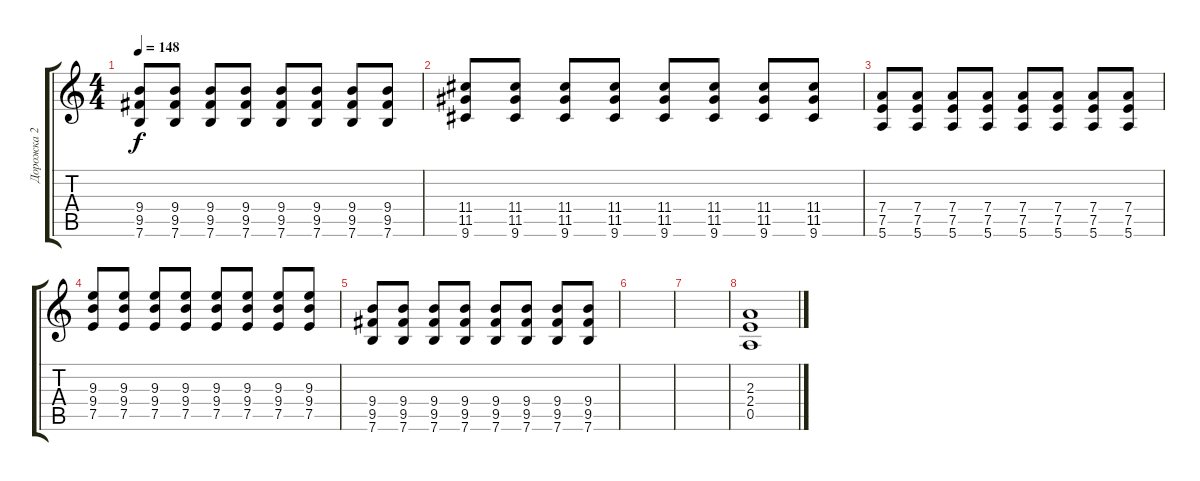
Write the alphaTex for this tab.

\track ("Дорожка 2" "Дорожка 2") {instrument overdrivenguitar}
\staff {score tabs}
\tuning (E4 B3 G3 D3 A2 E2) {hide}
\ts (4 4)
\tempo 148
\clef g2
\ks c
(9.4 9.5 7.6).8{dy f} (9.4 9.5 7.6).8 (9.4 9.5 7.6).8 (9.4 9.5 7.6).8 (9.4 9.5 7.6).8 (9.4 9.5 7.6).8 (9.4 9.5 7.6).8 (9.4 9.5 7.6).8 |
(11.4 11.5 9.6).8 (11.4 11.5 9.6).8 (11.4 11.5 9.6).8 (11.4 11.5 9.6).8 (11.4 11.5 9.6).8 (11.4 11.5 9.6).8 (11.4 11.5 9.6).8 (11.4 11.5 9.6).8 |
(7.4 7.5 5.6).8 (7.4 7.5 5.6).8 (7.4 7.5 5.6).8 (7.4 7.5 5.6).8 (7.4 7.5 5.6).8 (7.4 7.5 5.6).8 (7.4 7.5 5.6).8 (7.4 7.5 5.6).8 |
(9.3 9.4 7.5).8 (9.3 9.4 7.5).8 (9.3 9.4 7.5).8 (9.3 9.4 7.5).8 (9.3 9.4 7.5).8 (9.3 9.4 7.5).8 (9.3 9.4 7.5).8 (9.3 9.4 7.5).8 |
(9.4 9.5 7.6).8 (9.4 9.5 7.6).8 (9.4 9.5 7.6).8 (9.4 9.5 7.6).8 (9.4 9.5 7.6).8 (9.4 9.5 7.6).8 (9.4 9.5 7.6).8 (9.4 9.5 7.6).8 |
|
|
(2.3 2.4 0.5).1
